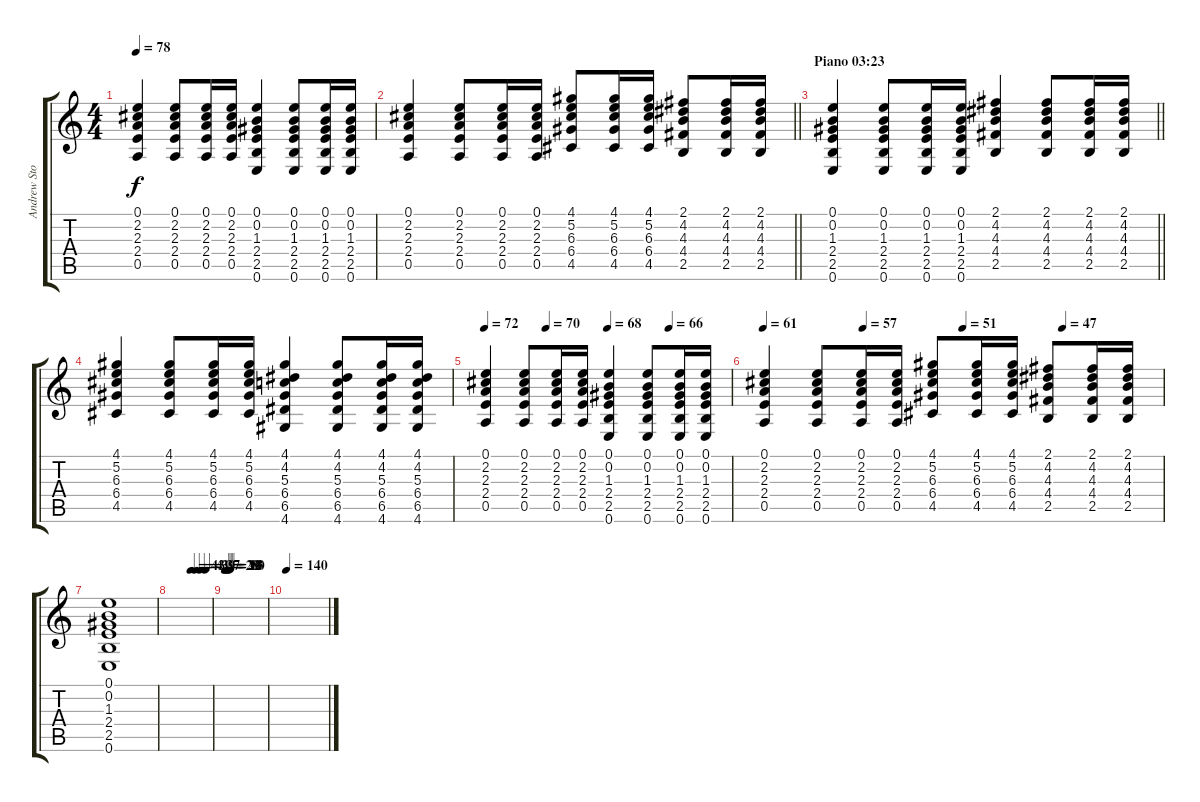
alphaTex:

\track ("Andrew Stockdale" "Andrew Sto") {instrument acousticguitarsteel}
\staff {score tabs}
\tuning (E4 B3 G3 D3 A2 E2) {hide}
\ts (4 4)
\tempo 78
\clef g2
\ks c
(0.1 2.2 2.3 2.4 0.5).4{dy f} (0.1 2.2 2.3 2.4 0.5).8 (0.1 2.2 2.3 2.4 0.5).16 (0.1 2.2 2.3 2.4 0.5).16 (0.1 0.2 1.3 2.4 2.5 0.6).4 (0.1 0.2 1.3 2.4 2.5 0.6).8 (0.1 0.2 1.3 2.4 2.5 0.6).16 (0.1 0.2 1.3 2.4 2.5 0.6).16 |
\barLineRight lightlight
(0.1 2.2 2.3 2.4 0.5).4 (0.1 2.2 2.3 2.4 0.5).8 (0.1 2.2 2.3 2.4 0.5).16 (0.1 2.2 2.3 2.4 0.5).16 (4.1 5.2 6.3 6.4 4.5).8 (4.1 5.2 6.3 6.4 4.5).16 (4.1 5.2 6.3 6.4 4.5).16 (2.1 4.2 4.3 4.4 2.5).8 (2.1 4.2 4.3 4.4 2.5).16 (2.1 4.2 4.3 4.4 2.5).16 |
\section ("" "Piano 03:23")
\barLineRight lightlight
(0.1 0.2 1.3 2.4 2.5 0.6).4 (0.1 0.2 1.3 2.4 2.5 0.6).8 (0.1 0.2 1.3 2.4 2.5 0.6).16 (0.1 0.2 1.3 2.4 2.5 0.6).16 (2.1 4.2 4.3 4.4 2.5).4 (2.1 4.2 4.3 4.4 2.5).8 (2.1 4.2 4.3 4.4 2.5).16 (2.1 4.2 4.3 4.4 2.5).16 |
\section ("" "")
(4.1 5.2 6.3 6.4 4.5).4 (4.1 5.2 6.3 6.4 4.5).8 (4.1 5.2 6.3 6.4 4.5).16 (4.1 5.2 6.3 6.4 4.5).16 (4.1 4.2 5.3 6.4 6.5 4.6).4 (4.1 4.2 5.3 6.4 6.5 4.6).8 (4.1 4.2 5.3 6.4 6.5 4.6).16 (4.1 4.2 5.3 6.4 6.5 4.6).16 |
\tempo 72
\tempo (70 0.25)
\tempo (68 0.5)
\tempo (66 0.75)
(0.1 2.2 2.3 2.4 0.5).4 (0.1 2.2 2.3 2.4 0.5).8 (0.1 2.2 2.3 2.4 0.5).16 (0.1 2.2 2.3 2.4 0.5).16 (0.1 0.2 1.3 2.4 2.5 0.6).4 (0.1 0.2 1.3 2.4 2.5 0.6).8 (0.1 0.2 1.3 2.4 2.5 0.6).16 (0.1 0.2 1.3 2.4 2.5 0.6).16 |
\tempo 61
\tempo (57 0.25)
\tempo (51 0.5)
\tempo (47 0.75)
(0.1 2.2 2.3 2.4 0.5).4 (0.1 2.2 2.3 2.4 0.5).8 (0.1 2.2 2.3 2.4 0.5).16 (0.1 2.2 2.3 2.4 0.5).16 (4.1 5.2 6.3 6.4 4.5).8 (4.1 5.2 6.3 6.4 4.5).16 (4.1 5.2 6.3 6.4 4.5).16 (2.1 4.2 4.3 4.4 2.5).8 (2.1 4.2 4.3 4.4 2.5).16 (2.1 4.2 4.3 4.4 2.5).16 |
(0.1 0.2 1.3 2.4 2.5 0.6).1 |
\tempo (43 0.5)
\tempo (41 0.625)
\tempo (39 0.75)
\tempo (37 0.875)
|
\tempo 28
\tempo (22 0.03125)
\tempo (18 0.0625)
\tempo (13 0.09375)
\tempo (80 0.125)
|
\tempo 140
